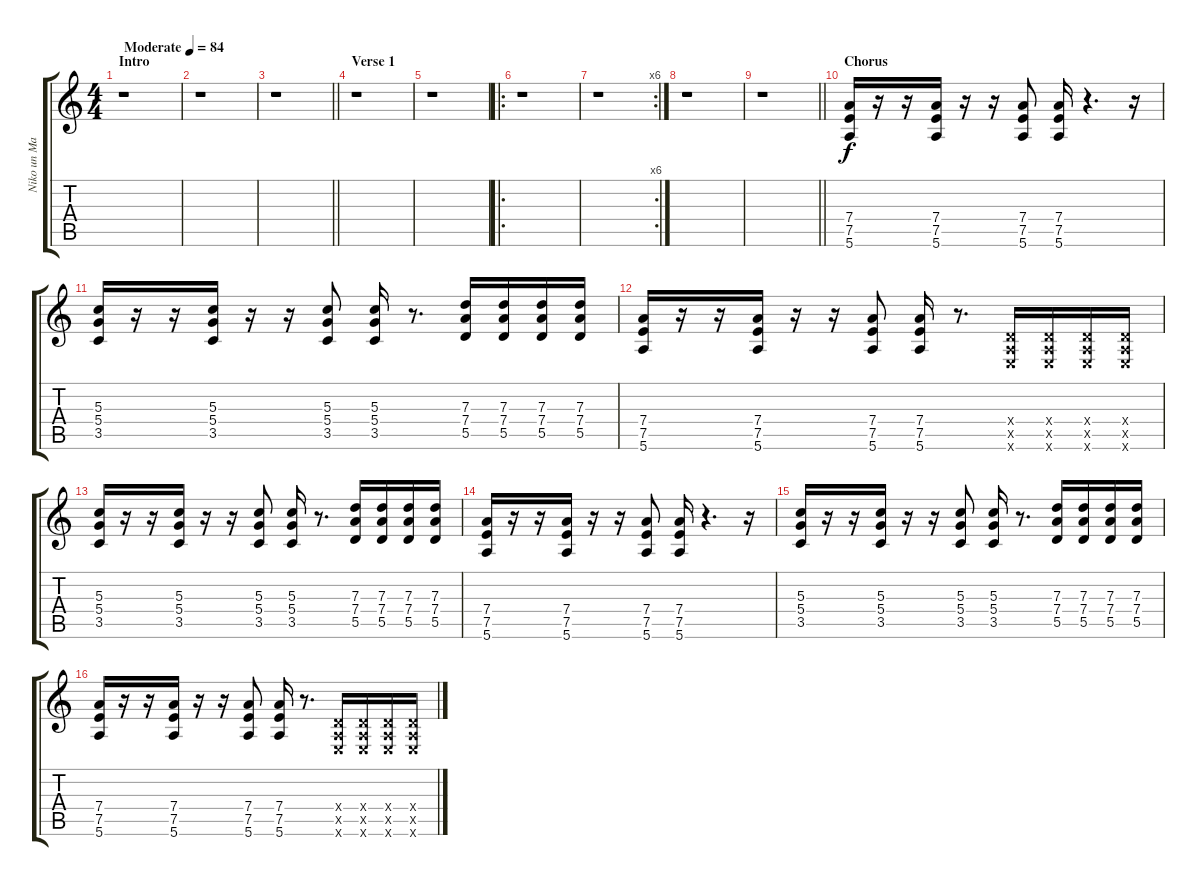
\track ("Niko un Manu" "Niko un Ma") {instrument distortionguitar}
\staff {score tabs}
\tuning (E4 B3 G3 D3 A2 E2) {hide}
\ts (4 4)
\section ("" "Intro")
\tempo (84 "Moderate")
\clef g2
\ks c
r.1{dy f instrument distortionguitar} |
r.1 |
\barLineRight lightlight
r.1 |
\section ("" "Verse 1")
r.1 |
r.1 |
\ro
r.1 |
\rc 6
r.1 |
r.1 |
\barLineRight lightlight
r.1 |
\section ("" "Chorus")
(7.4 7.5 5.6).16 r.16 r.16 (7.4 7.5 5.6).16 r.16 r.16 (7.4 7.5 5.6).8 (7.4 7.5 5.6).16 r.4{d} r.16 |
(5.3 5.4 3.5).16 r.16 r.16 (5.3 5.4 3.5).16 r.16 r.16 (5.3 5.4 3.5).8 (5.3 5.4 3.5).16 r.8{d} (7.3 7.4 5.5).16 (7.3 7.4 5.5).16 (7.3 7.4 5.5).16 (7.3 7.4 5.5).16 |
(7.4 7.5 5.6).16 r.16 r.16 (7.4 7.5 5.6).16 r.16 r.16 (7.4 7.5 5.6).8 (7.4 7.5 5.6).16 r.8{d} (0.4{x} 0.5{x} 0.6{x}).16 (0.4{x} 0.5{x} 0.6{x}).16 (0.4{x} 0.5{x} 0.6{x}).16 (0.4{x} 0.5{x} 0.6{x}).16 |
(5.3 5.4 3.5).16 r.16 r.16 (5.3 5.4 3.5).16 r.16 r.16 (5.3 5.4 3.5).8 (5.3 5.4 3.5).16 r.8{d} (7.3 7.4 5.5).16 (7.3 7.4 5.5).16 (7.3 7.4 5.5).16 (7.3 7.4 5.5).16 |
(7.4 7.5 5.6).16 r.16 r.16 (7.4 7.5 5.6).16 r.16 r.16 (7.4 7.5 5.6).8 (7.4 7.5 5.6).16 r.4{d} r.16 |
(5.3 5.4 3.5).16 r.16 r.16 (5.3 5.4 3.5).16 r.16 r.16 (5.3 5.4 3.5).8 (5.3 5.4 3.5).16 r.8{d} (7.3 7.4 5.5).16 (7.3 7.4 5.5).16 (7.3 7.4 5.5).16 (7.3 7.4 5.5).16 |
(7.4 7.5 5.6).16 r.16 r.16 (7.4 7.5 5.6).16 r.16 r.16 (7.4 7.5 5.6).8 (7.4 7.5 5.6).16 r.8{d} (0.4{x} 0.5{x} 0.6{x}).16 (0.4{x} 0.5{x} 0.6{x}).16 (0.4{x} 0.5{x} 0.6{x}).16 (0.4{x} 0.5{x} 0.6{x}).16
